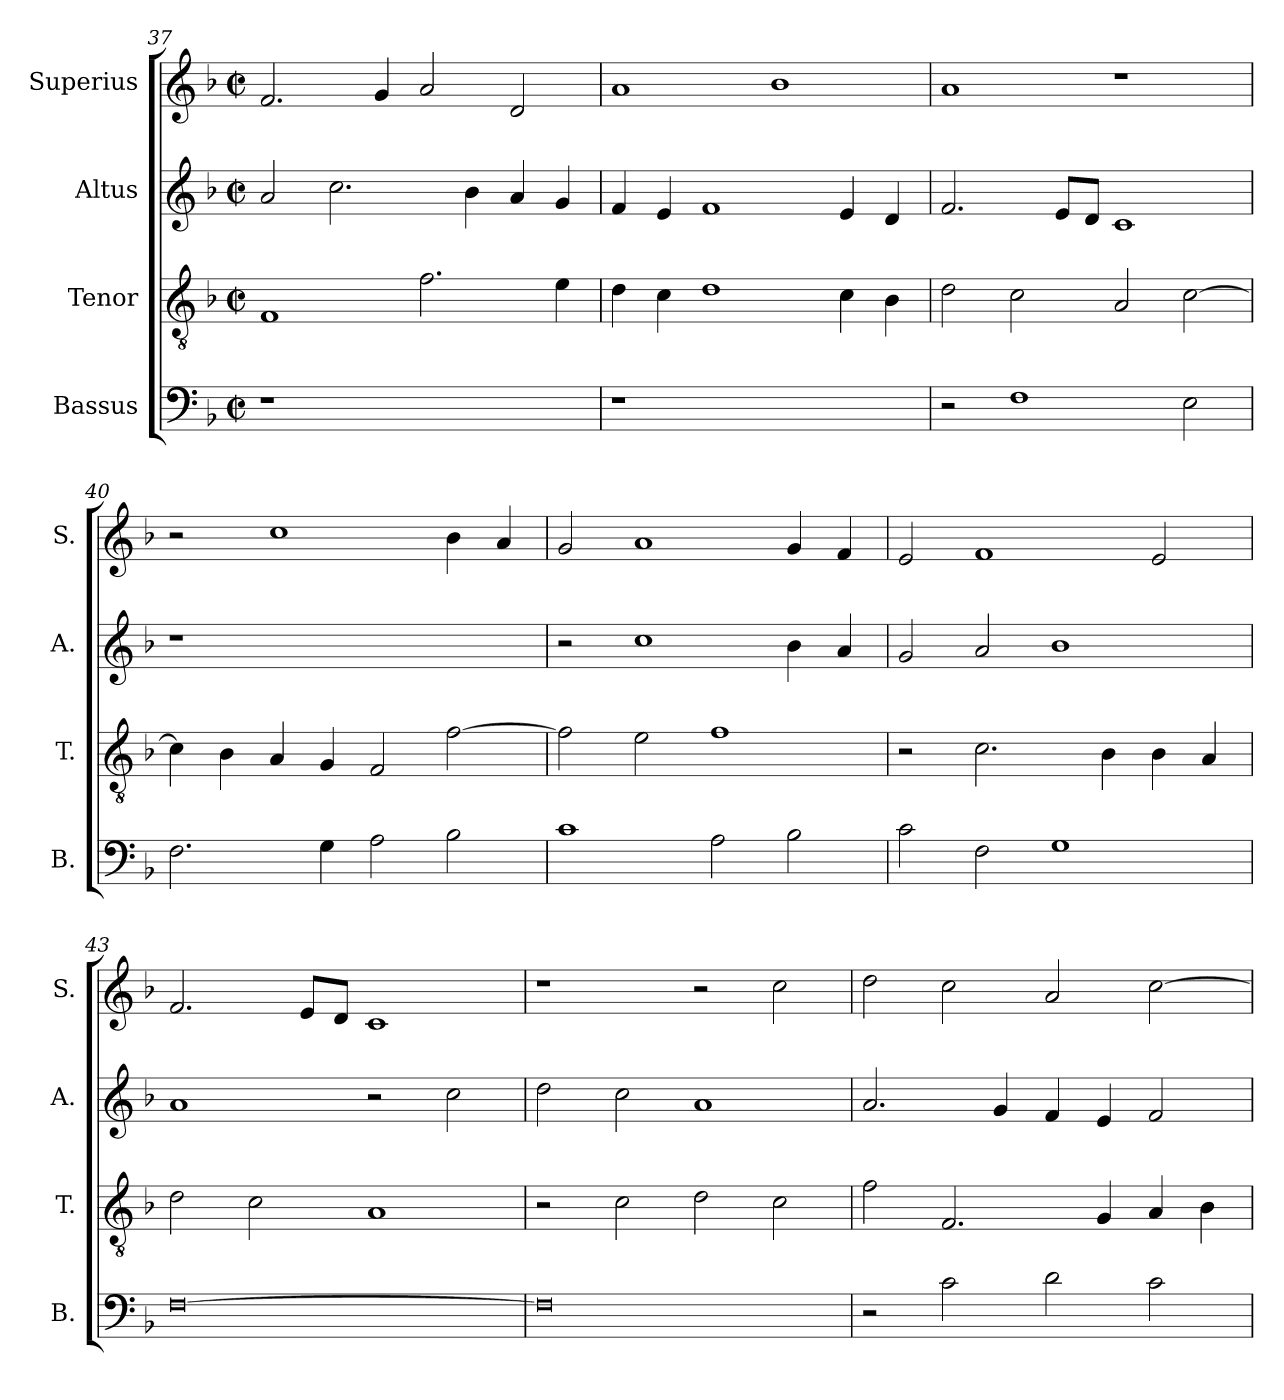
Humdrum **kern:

**kern	**kern	**kern	**kern
*part4	*part3	*part2	*part1
*staff4	*staff3	*staff2	*staff1
*I"Bassus	*I"Tenor	*I"Altus	*I"Superius
*I'B.	*I'T.	*I'A.	*I'S.
*clefF4	*clefGv2	*clefG2	*clefG2
*	*ITrd7c12	*	*
*k[b-]	*k[b-]	*k[b-]	*k[b-]
*F:	*F:	*F:	*F:
*M2/2	*M2/2	*M2/2	*M2/2
*met(c|)	*met(c|)	*met(c|)	*met(c|)
=37	=37	=37	=37
!LO:N:vis=1	!	!	!
1r	1FFi	2ai/	2.fi/
.	.	2.cci\	.
.	.	.	4gi/
1ryy	2.Fi\	.	2ai/
.	.	4b-i\	.
.	.	4ai/	2di/
.	4Ei\	4gi/	.
=38	=38	=38	=38
!LO:N:vis=1	!	!	!
1r	4Di\	4fi/	1ai
.	4Ci\	4ei/	.
.	1Di	1fi	.
1ryy	.	.	1b-i
.	4Ci\	4ei/	.
.	4BB-i\	4di/	.
=39	=39	=39	=39
2r	2Di\	2.fi/	1ai
1Fi	2Ci\	.	.
.	.	8ei/L	.
.	.	8di/J	.
.	2AAi/	1ci	1r
2Ei\	[>2Ci\	.	.
!!LO:LB:g=z
=40	=40	=40	=40
!	!	!LO:N:vis=1	!
2.Fi\	4Ci\]	1r	2r
.	4BB-i\	.	.
.	4AAi/	.	1cci
4Gi\	4GGi/	.	.
2Ai\	2FFi/	1ryy	.
2B-i\	[>2Fi\	.	4b-i\
.	.	.	4ai/
=41	=41	=41	=41
1ci	2Fi\]	2r	2gi/
.	2Ei\	1cci	1ai
2Ai\	1Fi	.	.
2B-i\	.	4b-i\	4gi/
.	.	4ai/	4fi/
=42	=42	=42	=42
2ci\	2r	2gi/	2ei/
2Fi\	2.Ci\	2ai/	1fi
1Gi	.	1b-i	.
.	4BB-i\	.	.
.	4BB-i\	.	2ei/
.	4AAi/	.	.
=43	=43	=43	=43
[>0Fi	2Di\	1ai	2.fi/
.	2Ci\	.	.
.	.	.	8ei/L
.	.	.	8di/J
.	1AAi	2r	1ci
.	.	2cci\	.
!!LO:LB:g=z
=44	=44	=44	=44
0Fi]	2r	2ddi\	1r
.	2Ci\	2cci\	.
.	2Di\	1ai	2r
.	2Ci\	.	2cci\
=45	=45	=45	=45
2r	2Fi\	2.ai/	2ddi\
2ci\	2.FFi/	.	2cci\
.	.	4gi/	.
2di\	.	4fi/	2ai/
.	4GGi/	4ei/	.
2ci\	4AAi/	2fi/	[>2cci\
.	4BB-i\	.	.
=	=	=	=
*-	*-	*-	*-
